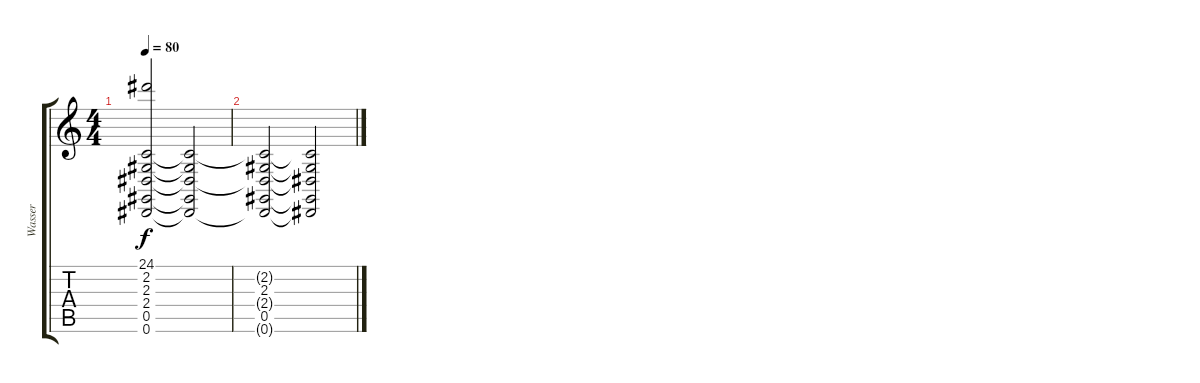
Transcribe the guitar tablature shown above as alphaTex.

\track ("Wasser" "Wasser") {instrument seashore}
\staff {score tabs}
\tuning (Eb4 Bb3 Gb3 Db3 Ab2 Eb2) {hide}
\ts (4 4)
\tempo 80
\clef g2
\ks c
(24.1{t} 2.2 2.3{t} 2.4{t} 0.5{t} 0.6).2{dy f} (2.2{t} 2.3{t} 2.4{t} 0.5{t} 0.6{t}).2 |
(2.2{t} 2.3 2.4{t} 0.5 0.6{t}).2 (2.2{t} 2.3{t} 2.4{t} 0.5{t} 0.6{t}).2
